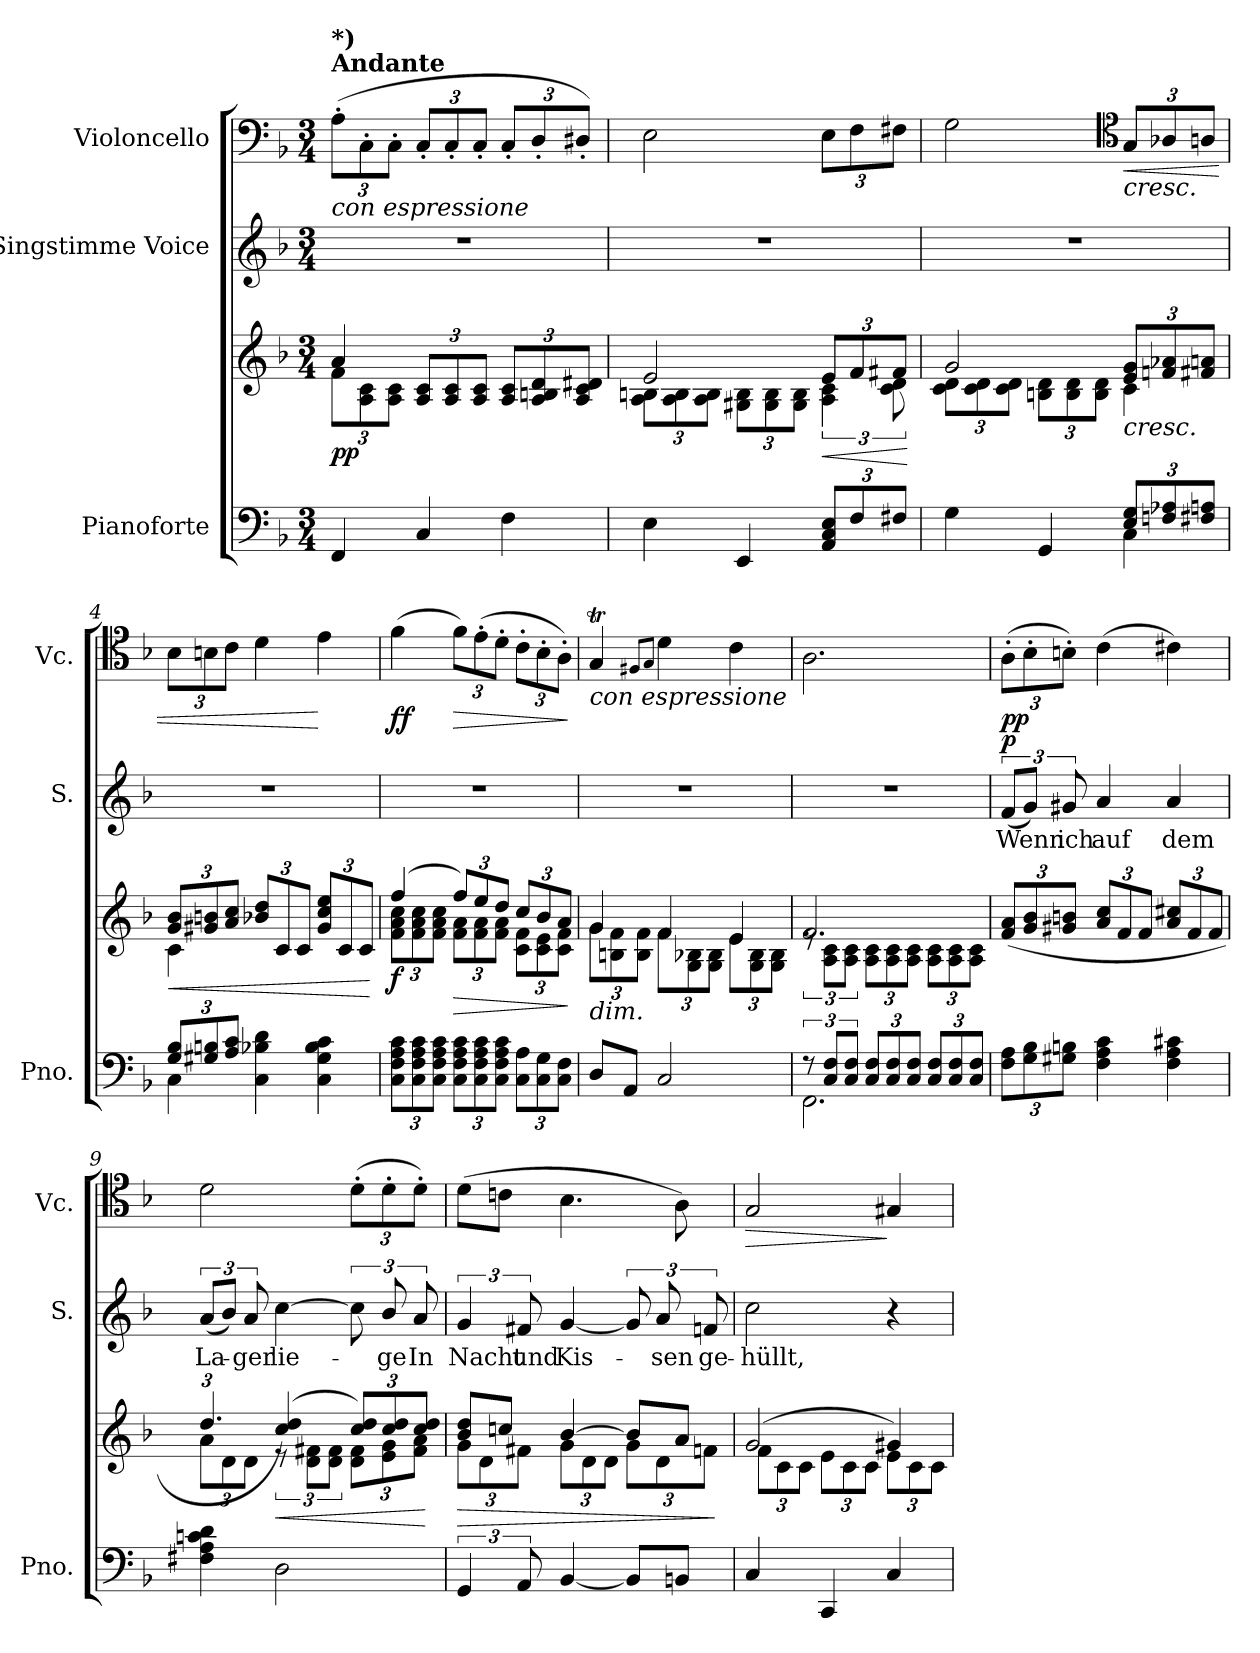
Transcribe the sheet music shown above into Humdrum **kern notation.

**kern	**kern	**dynam	**kern	**text	**dynam	**kern	**dynam
*part3	*part3	*part3	*part2	*part2	*part2	*part1	*part1
*staff4	*staff3	*staff3/4	*staff2	*staff2	*staff2	*staff1	*staff1
*I"Pianoforte	*	*	*I"Singstimme Voice	*	*	*I"Violoncello	*
*I'Pno.	*	*	*I'S.	*	*	*I'Vc.	*
*clefF4	*clefG2	*	*clefG2	*	*	*clefF4	*
*k[b-]	*k[b-]	*	*k[b-]	*	*	*k[b-]	*
*M3/4	*M3/4	*	*M3/4	*	*	*M3/4	*
=1	=1	=1	=1	=1	=1	=1	=1
*	*^	*	*	*	*	*	*
*	*	*Xbrackettup	*	*	*	*	*Xbrackettup	*
!	!	!	!	!	!	!	!LO:TX:a:B:t=Andante	!
!	!	!	!	!	!	!	!LO:TX:b:i:t=con espressione	!
!	!	!	!	!	!	!	!LO:TX:a:B:t=*)	!
!	!	!	!LO:DY:b	!	!	!	!	!
4FF/	4a/	12f\L	pp	2.r	.	.	(>12A'\L	.
.	.	12A\ 12c\	.	.	.	.	12C'\	.
.	.	12A\ 12c\J	.	.	.	.	12C'\J	.
4C/	4ryy	12A/ 12c/L	.	.	.	.	12C'/L	.
.	.	12A/ 12c/	.	.	.	.	12C'/	.
.	.	12A/ 12c/J	.	.	.	.	12C'/J	.
4F\	4ryy	12A/ 12c/L	.	.	.	.	12C'/L	.
.	.	12A/ 12Bn/ 12d/	.	.	.	.	12D'/	.
.	.	12A/ 12c/ 12d#X/J	.	.	.	.	12D#X'/J)	.
=2	=2	=2	=2	=2	=2	=2	=2	=2
4E\	2e/	12A\ 12Bn\L	.	2.r	.	.	2E\	.
.	.	12A\ 12B\	.	.	.	.	.	.
.	.	12A\ 12B\J	.	.	.	.	.	.
4EE/	.	12G#X\ 12B\L	.	.	.	.	.	.
.	.	12G#\ 12B\	.	.	.	.	.	.
.	.	12G#\ 12B\J	.	.	.	.	.	.
*Xbrackettup	*	*	*	*	*	*	*	*
!	!	!	!LO:HP:b	!	!	!	!	!
*	*	*brackettup	*	*	*	*	*	*
12AA/ 12C/ 12E/L	12e/L	6A\ 6c\	<	.	.	.	12E\L	.
12F/	12f/	.	.	.	.	.	12F\	.
12F#X/J	12f#X/J	12c\ 12d\	.	.	.	.	12F#X\J	.
*	*v	*v	*	*	*	*	*	*
.	.	[	.	.	.	.	.
=3	=3	=3	=3	=3	=3	=3	=3
*^	*^	*	*	*	*	*	*
*	*	*	*Xbrackettup	*	*	*	*	*	*
4G\	2ryy	2g/	12c\ 12d\L	.	2.r	.	.	2G\	.
.	.	.	12c\ 12d\	.	.	.	.	.	.
.	.	.	12c\ 12d\J	.	.	.	.	.	.
4GG/	.	.	12Bn\ 12d\L	.	.	.	.	.	.
.	.	.	12B\ 12d\	.	.	.	.	.	.
.	.	.	12B\ 12d\J	.	.	.	.	.	.
*	*	*	*	*	*	*	*	*clefC4	*
!	!	!	!	!	!	!	!	!LO:TX:b:i:t=cresc.	!
!	!	!LO:TX:b:i:t=cresc.	!	!	!	!	!	!	!
!	!	!	!	!	!	!	!	!	!LO:HP:b
12E/ 12G/L	4C\	12e/ 12g/L	4c\	.	.	.	.	12G/L	<
12Fn/ 12A-X/	.	12fn/ 12a-X/	.	.	.	.	.	12A-X/	.
12F#X/ 12An/J	.	12f#X/ 12an/J	.	.	.	.	.	12An/J	.
=4	=4	=4	=4	=4	=4	=4	=4	=4	=4
!	!	!	!	!LO:HP:b	!	!	!	!	!
12G/ 12B-/L	4C\	12g/ 12b-/L	4c\	<	2.r	.	.	12B-\L	.
12G#X/ 12Bn/	.	12g#X/ 12bn/	.	.	.	.	.	12Bn\	.
12A/ 12c/J	.	12a/ 12cc/J	.	.	.	.	.	12c\J	.
4C\ 4B-X\ 4d\	2ryy	12b-X/ 12dd/L	2ryy	.	.	.	.	4d\	.
.	.	12c/	.	.	.	.	.	.	.
.	.	12c/J	.	.	.	.	.	.	.
4C\ 4G#\ 4B-\ 4c\	.	12g#/ 12cc/ 12ee/L	.	.	.	.	.	4e\	[
.	.	12c/	.	.	.	.	.	.	.
.	.	12c/J	.	.	.	.	.	.	.
*v	*v	*	*	*	*	*	*	*	*
*	*v	*v	*	*	*	*	*	*
.	.	[	.	.	.	.	.
!!LO:LB:g=z
=5	=5	=5	=5	=5	=5	=5	=5
*	*^	*	*	*	*	*	*
!	!	!	!LO:DY:b	!	!	!	!	!LO:DY:b
12C\ 12F\ 12A\ 12c\L	(>4ff/	12f\ 12a\ 12cc\L	f	2.r	.	.	(>4f\	ff
12C\ 12F\ 12A\ 12c\	.	12f\ 12a\ 12cc\	.	.	.	.	.	.
12C\ 12F\ 12A\ 12c\J	.	12f\ 12a\ 12cc\J	.	.	.	.	.	.
!	!	!	!LO:HP:b	!	!	!	!	!LO:HP:b
12C\ 12F\ 12A\ 12c\L	12ff/L)	12f\ 12a\L	>	.	.	.	12f\L)	>
12C\ 12F\ 12A\ 12c\	12ee/	12f\ 12a\	.	.	.	.	(>12e'\	.
12C\ 12F\ 12A\ 12c\J	12dd/J	12f\ 12a\J	.	.	.	.	12d'\J	.
12C\ 12A\L	12cc/L	12c\ 12f\L	.	.	.	.	12c'\L	.
12C\ 12G\	12b-/	12c\ 12e\	.	.	.	.	12B-'\	.
12C\ 12F\J	12a/J	12c\ 12f\J	.	.	.	.	12A'\J)	.
*	*v	*v	*	*	*	*	*	*
.	.	]	.	.	.	.	]
=6	=6	=6	=6	=6	=6	=6	=6
*	*^	*	*	*	*	*	*
!	!	!	!	!	!	!	!LO:TX:b:i:t=con espressione	!
!	!LO:TX:b:i:t=dim.	!	!	!	!	!	!	!
8D/L	4g/	12g\L	.	2.r	.	.	4GT/	.
.	.	12Bn\ 12f\	.	.	.	.	.	.
8AA/J	.	.	.	.	.	.	.	.
.	.	12B\ 12f\J	.	.	.	.	.	.
.	.	.	.	.	.	.	8qF#X/L	.
.	.	.	.	.	.	.	8qG/J	.
2C/	4f/	12f\L	.	.	.	.	4d\	.
.	.	12G\ 12B-X\	.	.	.	.	.	.
.	.	12G\ 12B-\J	.	.	.	.	.	.
.	4e/	12e\L	.	.	.	.	4c\	.
.	.	12G\ 12B-\	.	.	.	.	.	.
.	.	12G\ 12B-\J	.	.	.	.	.	.
=7	=7	=7	=7	=7	=7	=7	=7	=7
*brackettup	*	*brackettup	*	*	*	*	*	*
*^	*	*	*	*	*	*	*	*
12r	2.FF\	2.f/	12re	.	2.r	.	.	2.A\	.
12C/ 12F/L	.	.	12A\ 12c\L	.	.	.	.	.	.
12C/ 12F/J	.	.	12A\ 12c\J	.	.	.	.	.	.
*Xbrackettup	*	*	*Xbrackettup	*	*	*	*	*	*
12C/ 12F/L	.	.	12A\ 12c\L	.	.	.	.	.	.
12C/ 12F/	.	.	12A\ 12c\	.	.	.	.	.	.
12C/ 12F/J	.	.	12A\ 12c\J	.	.	.	.	.	.
12C/ 12F/L	.	.	12A\ 12c\L	.	.	.	.	.	.
12C/ 12F/	.	.	12A\ 12c\	.	.	.	.	.	.
12C/ 12F/J	.	.	12A\ 12c\J	.	.	.	.	.	.
*v	*v	*	*	*	*	*	*	*	*
=8	=8	=8	=8	=8	=8	=8	=8	=8
!	!	!	!LO:DY:b	!	!LO:LY:b	!	!	!
!	!	!	!LO:DY:n=1:b	!	!	!LO:DY:b	!	!LO:DY:b
*	*v	*v	*	*	*	*	*	*
12F\ 12A\L	(>12f/ 12a/L	p other-dynamics	(<12f/L	Wenn	p	(>12A'\L	pp
12G\ 12B-\	12g/ 12b-/	.	12g/J)	.	.	12B-'\	.
!	!	!	!	!LO:LY:b	!	!	!
12G#X\ 12Bn\J	12g#X/ 12bn/J	.	12g#X/	ich	.	12Bn'\J)	.
!	!	!	!	!LO:LY:b	!	!	!
4F\ 4A\ 4c\	12a/ 12cc/L	.	4a/	auf	.	(>4c\	.
.	12f/	.	.	.	.	.	.
.	12f/J	.	.	.	.	.	.
!	!	!	!	!LO:LY:b	!	!	!
4F\ 4A\ 4c#X\	12a/ 12cc#X/L	.	4a/	dem	.	4c#X\)	.
.	12f/	.	.	.	.	.	.
.	12f/J	.	.	.	.	.	.
=9	=9	=9	=9	=9	=9	=9	=9
*	*^	*	*	*	*	*	*
!	!	!	!	!	!LO:LY:b	!	!	!
4F#X\ 4A\ 4cn\ 4d\	6.dd/	12a\L	.	(<12a/L	La-	.	2d\	.
.	.	12d\	.	12b-/J)	.	.	.	.
!	!	!	!	!	!LO:LY:b	!	!	!
.	.	12d\J	.	12a/	-ger	.	.	.
!	!	!	!LO:HP:b	!	!	!	!	!
*	*	*brackettup	*	*	*	*	*	*
!	!	!	!	!	!LO:LY:b	!	!	!
2D\	(>4cc/ 4dd/)	12r	<	[4cc\	lie-	.	.	.
.	.	12d\ 12f#X\L	.	.	.	.	.	.
.	.	12d\ 12f#\J	.	.	.	.	.	.
*	*Xbrackettup	*	*	*	*	*	*	*
.	12cc/ 12dd/L)	12d\ 12f#\L	.	12cc\]	.	.	(>12d'\L	.
!	!	!	!	!	!LO:LY:b	!	!	!
.	12cc/ 12dd/	12e\ 12g\	.	12b-/	-ge	.	12d'\	.
!	!	!	!	!	!LO:LY:b	!	!	!
.	12cc/ 12dd/J	12f#\ 12a\J	.	12a/	In	.	12d'\J)	.
*	*v	*v	*	*	*	*	*	*
.	.	[	.	.	.	.	.
!!LO:LB:g=z
=10	=10	=10	=10	=10	=10	=10	=10
*brackettup	*	*	*	*	*	*	*
!	!	!LO:HP:b	!	!LO:LY:b	!	!	!
*	*^	*	*	*	*	*	*
6GG/	8b-/ 8dd/L	12g\L	>	6g/	Nacht	.	(>8d\L	.
.	.	12d\	.	.	.	.	.	.
.	8ccn/J	.	.	.	.	.	8cn\J	.
!	!	!	!	!	!LO:LY:b	!	!	!
12AA/	.	12f#X\J	.	12f#X/	und	.	.	.
!	!	!	!	!	!LO:LY:b	!	!	!
[4BB-/	[4b-/	12g\L	.	[4g/	Kis-	.	4.B-i\	.
.	.	12d\	.	.	.	.	.	.
.	.	12d\J	.	.	.	.	.	.
8BB-/L]	8b-/L]	12g\L	.	12g/]	.	.	.	.
!	!	!	!	!	!LO:LY:b	!	!	!
.	.	12d\	.	12a/	-sen	.	.	.
8BBn/J	8a/J	.	.	.	.	.	8A\)	.
!	!	!	!	!	!LO:LY:b	!	!	!
.	.	12fn\J	.	12fn/	ge-	.	.	.
*	*v	*v	*	*	*	*	*	*
.	.	]	.	.	.	.	.
=11	=11	=11	=11	=11	=11	=11	=11
*	*^	*	*	*	*	*	*
!	!	!	!	!	!LO:LY:b	!	!	!LO:HP:b
4C/	(>2g/	12f\L	.	2cc\	-hüllt,	.	2G/	>
.	.	12c\	.	.	.	.	.	.
.	.	12c\J	.	.	.	.	.	.
4CC/	.	12e\L	.	.	.	.	.	.
.	.	12c\	.	.	.	.	.	.
.	.	12c\J	.	.	.	.	.	.
4C/	4g#X/)	12e\L	.	4r	.	.	4G#X/	]
.	.	12c\	.	.	.	.	.	.
.	.	12c\J	.	.	.	.	.	.
*	*v	*v	*	*	*	*	*	*
=	=	=	=	=	=	=	=
*-	*-	*-	*-	*-	*-	*-	*-
